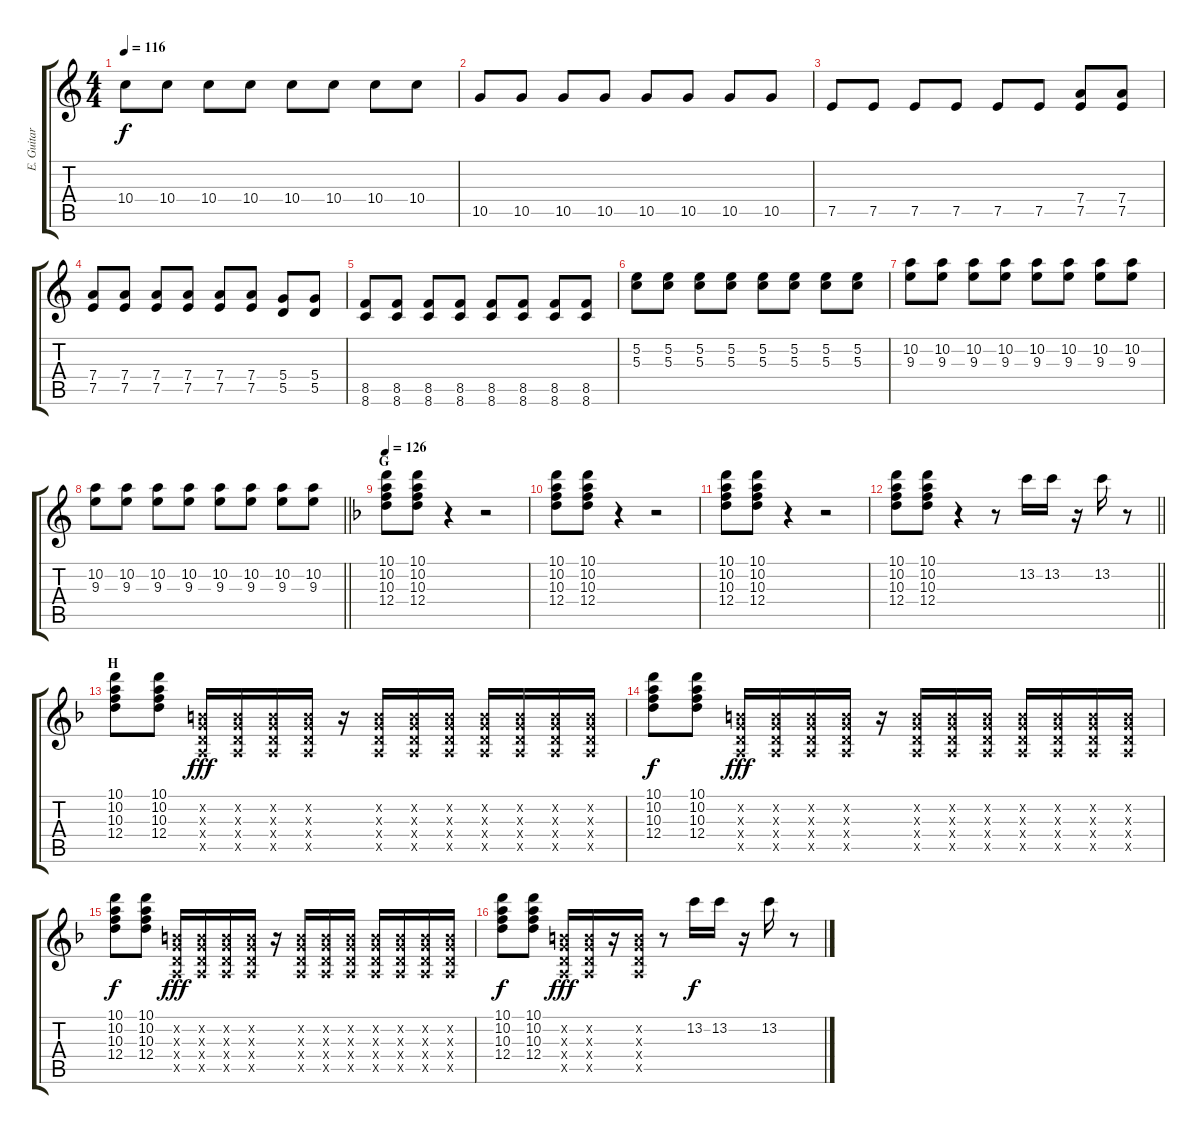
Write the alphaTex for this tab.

\track ("E. Guitar I" "E. Guitar ") {instrument electricguitarjazz}
\staff {score tabs}
\tuning (E4 B3 G3 D3 A2 E2) {hide}
\ts (4 4)
\tempo 116
\clef g2
\ks c
10.4.8{dy f} 10.4.8 10.4.8 10.4.8 10.4.8 10.4.8 10.4.8 10.4.8 |
10.5.8 10.5.8 10.5.8 10.5.8 10.5.8 10.5.8 10.5.8 10.5.8 |
7.5.8 7.5.8 7.5.8 7.5.8 7.5.8 7.5.8 (7.4 7.5).8 (7.4 7.5).8 |
(7.4 7.5).8 (7.4 7.5).8 (7.4 7.5).8 (7.4 7.5).8 (7.4 7.5).8 (7.4 7.5).8 (5.4 5.5).8 (5.4 5.5).8 |
(8.5 8.6).8 (8.5 8.6).8 (8.5 8.6).8 (8.5 8.6).8 (8.5 8.6).8 (8.5 8.6).8 (8.5 8.6).8 (8.5 8.6).8 |
(5.2 5.3).8 (5.2 5.3).8 (5.2 5.3).8 (5.2 5.3).8 (5.2 5.3).8 (5.2 5.3).8 (5.2 5.3).8 (5.2 5.3).8 |
(10.2 9.3).8 (10.2 9.3).8 (10.2 9.3).8 (10.2 9.3).8 (10.2 9.3).8 (10.2 9.3).8 (10.2 9.3).8 (10.2 9.3).8 |
\barLineRight lightlight
(10.2 9.3).8 (10.2 9.3).8 (10.2 9.3).8 (10.2 9.3).8 (10.2 9.3).8 (10.2 9.3).8 (10.2 9.3).8 (10.2 9.3).8 |
\section ("" "G")
\tempo 126
\ks f
(10.1 10.2 10.3 12.4).8{instrument overdrivenguitar} (10.1 10.2 10.3 12.4).8 r.4 r.2 |
(10.1 10.2 10.3 12.4).8 (10.1 10.2 10.3 12.4).8 r.4 r.2 |
(10.1 10.2 10.3 12.4).8 (10.1 10.2 10.3 12.4).8 r.4 r.2 |
\barLineRight lightlight
(10.1 10.2 10.3 12.4).8 (10.1 10.2 10.3 12.4).8 r.4 r.8 13.2.16 13.2.16 r.16 13.2.16 r.8 |
\section ("" "H")
(10.1 10.2 10.3 12.4).8 (10.1 10.2 10.3 12.4).8 (0.2{x} 0.3{x} 0.4{x} 0.5{x}).16{dy fff} (0.2{x} 0.3{x} 0.4{x} 0.5{x}).16 (0.2{x} 0.3{x} 0.4{x} 0.5{x}).16 (0.2{x} 0.3{x} 0.4{x} 0.5{x}).16 r.16 (0.2{x} 0.3{x} 0.4{x} 0.5{x}).16 (0.2{x} 0.3{x} 0.4{x} 0.5{x}).16 (0.2{x} 0.3{x} 0.4{x} 0.5{x}).16 (0.2{x} 0.3{x} 0.4{x} 0.5{x}).16 (0.2{x} 0.3{x} 0.4{x} 0.5{x}).16 (0.2{x} 0.3{x} 0.4{x} 0.5{x}).16 (0.2{x} 0.3{x} 0.4{x} 0.5{x}).16 |
(10.1 10.2 10.3 12.4).8{dy f} (10.1 10.2 10.3 12.4).8 (0.2{x} 0.3{x} 0.4{x} 0.5{x}).16{dy fff} (0.2{x} 0.3{x} 0.4{x} 0.5{x}).16 (0.2{x} 0.3{x} 0.4{x} 0.5{x}).16 (0.2{x} 0.3{x} 0.4{x} 0.5{x}).16 r.16 (0.2{x} 0.3{x} 0.4{x} 0.5{x}).16 (0.2{x} 0.3{x} 0.4{x} 0.5{x}).16 (0.2{x} 0.3{x} 0.4{x} 0.5{x}).16 (0.2{x} 0.3{x} 0.4{x} 0.5{x}).16 (0.2{x} 0.3{x} 0.4{x} 0.5{x}).16 (0.2{x} 0.3{x} 0.4{x} 0.5{x}).16 (0.2{x} 0.3{x} 0.4{x} 0.5{x}).16 |
(10.1 10.2 10.3 12.4).8{dy f} (10.1 10.2 10.3 12.4).8 (0.2{x} 0.3{x} 0.4{x} 0.5{x}).16{dy fff} (0.2{x} 0.3{x} 0.4{x} 0.5{x}).16 (0.2{x} 0.3{x} 0.4{x} 0.5{x}).16 (0.2{x} 0.3{x} 0.4{x} 0.5{x}).16 r.16 (0.2{x} 0.3{x} 0.4{x} 0.5{x}).16 (0.2{x} 0.3{x} 0.4{x} 0.5{x}).16 (0.2{x} 0.3{x} 0.4{x} 0.5{x}).16 (0.2{x} 0.3{x} 0.4{x} 0.5{x}).16 (0.2{x} 0.3{x} 0.4{x} 0.5{x}).16 (0.2{x} 0.3{x} 0.4{x} 0.5{x}).16 (0.2{x} 0.3{x} 0.4{x} 0.5{x}).16 |
(10.1 10.2 10.3 12.4).8{dy f} (10.1 10.2 10.3 12.4).8 (0.2{x} 0.3{x} 0.4{x} 0.5{x}).16{dy fff} (0.2{x} 0.3{x} 0.4{x} 0.5{x}).16 r.16 (0.2{x} 0.3{x} 0.4{x} 0.5{x}).16 r.8 13.2.16{dy f} 13.2.16 r.16 13.2.16 r.8
